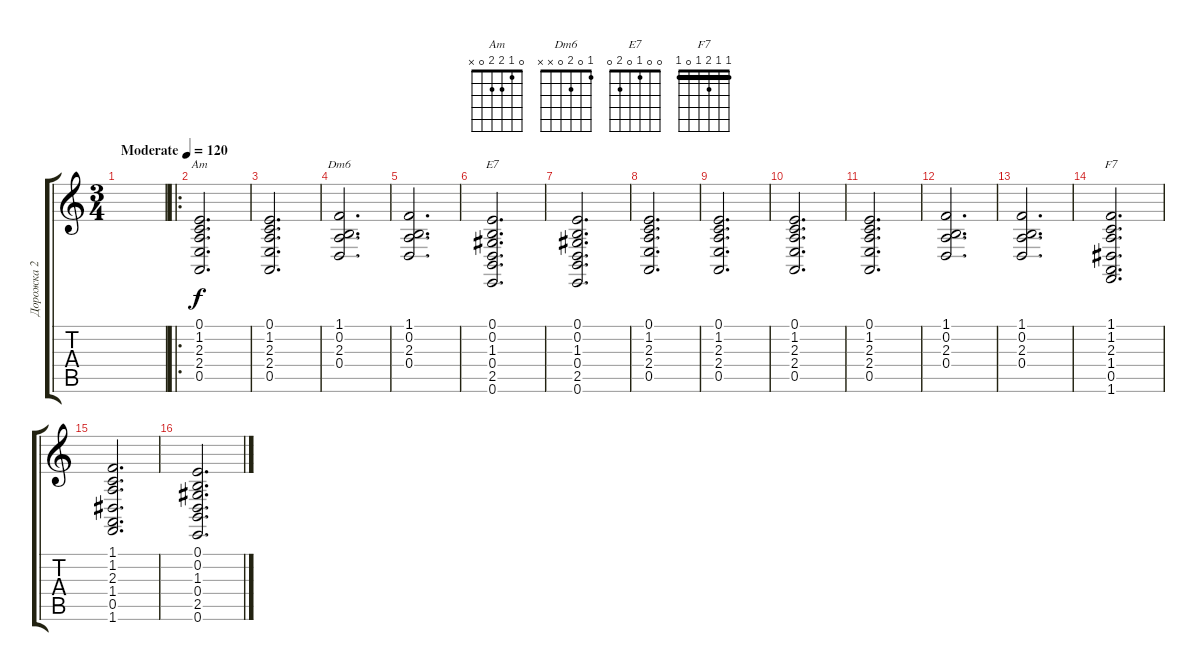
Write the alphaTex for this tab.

\track ("Дорожка 2" "Дорожка 2") {instrument stringensemble1}
\staff {score tabs}
\tuning (E4 B3 G3 D3 A2 E2) {hide}
\chord ("Am" 0 1 2 2 0 x)
\chord ("Dm6" 1 0 2 0 x x)
\chord ("E7" 0 0 1 0 2 0)
\chord ("F7" 1 1 2 1 0 1) {barre 1}
\ts (3 4)
\tempo (120 "Moderate")
\clef g2
\ks c
|
\ro
(0.1 1.2 2.3 2.4 0.5).2{d ch "Am"} |
(0.1 1.2 2.3 2.4 0.5).2{d} |
(1.1 0.2 2.3 0.4).2{d ch "Dm6"} |
(1.1 0.2 2.3 0.4).2{d} |
(0.1 0.2 1.3 0.4 2.5 0.6).2{d ch "E7"} |
(0.1 0.2 1.3 0.4 2.5 0.6).2{d} |
(0.1 1.2 2.3 2.4 0.5).2{d} |
(0.1 1.2 2.3 2.4 0.5).2{d} |
(0.1 1.2 2.3 2.4 0.5).2{d} |
(0.1 1.2 2.3 2.4 0.5).2{d} |
(1.1 0.2 2.3 0.4).2{d} |
(1.1 0.2 2.3 0.4).2{d} |
(1.1 1.2 2.3 1.4 0.5 1.6).2{d ch "F7"} |
(1.1 1.2 2.3 1.4 0.5 1.6).2{d} |
(0.1 0.2 1.3 0.4 2.5 0.6).2{d}
